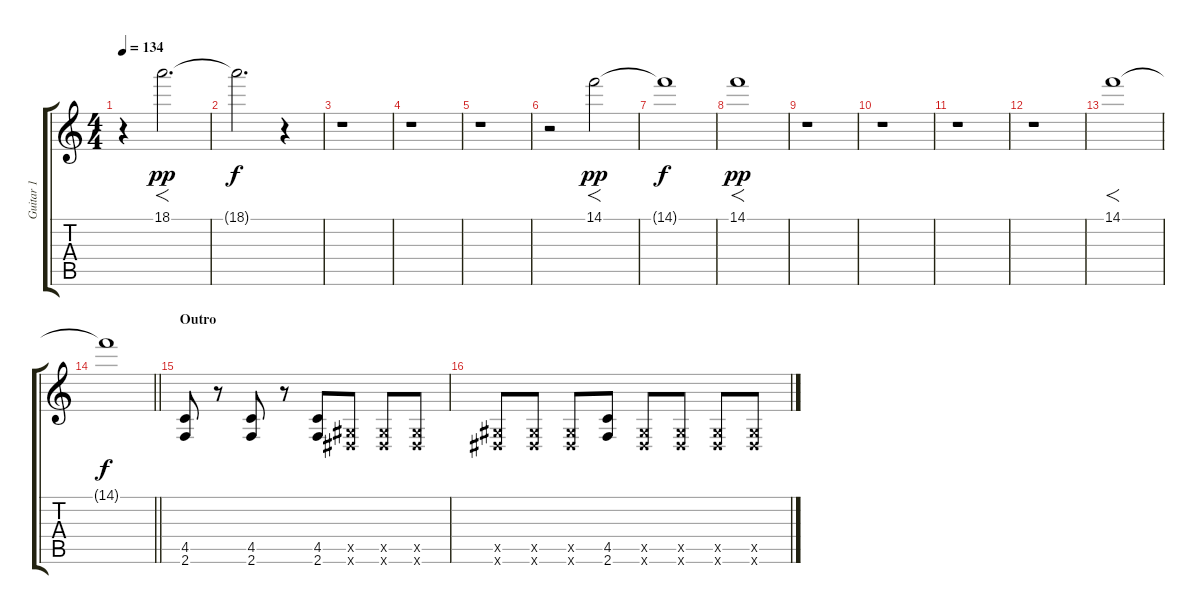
\track ("Guitar 1" "Guitar 1") {instrument distortionguitar}
\staff {score tabs}
\tuning (Eb4 Bb3 Gb3 Db3 Ab2 Eb2) {hide}
\ts (4 4)
\tempo 134
\clef g2
\ks c
r.4{dy pp} 18.1.2{f d} |
18.1{t}.2{d dy f} r.4 |
r.1 |
r.1 |
r.1 |
r.2 14.1.2{f dy pp} |
14.1{t}.1{dy f} |
14.1.1{f dy pp} |
r.1 |
r.1 |
r.1 |
r.1 |
14.1.1{f} |
\barLineRight lightlight
14.1{t}.1{dy f} |
\section ("" "Outro")
(4.5 2.6).8 r.8 (4.5 2.6).8 r.8 (4.5 2.6).8 (0.5{x} 0.6{x}).8 (0.5{x} 0.6{x}).8 (0.5{x} 0.6{x}).8 |
(0.5{x} 0.6{x}).8 (0.5{x} 0.6{x}).8 (0.5{x} 0.6{x}).8 (4.5 2.6).8 (0.5{x} 0.6{x}).8 (0.5{x} 0.6{x}).8 (0.5{x} 0.6{x}).8 (0.5{x} 0.6{x}).8
